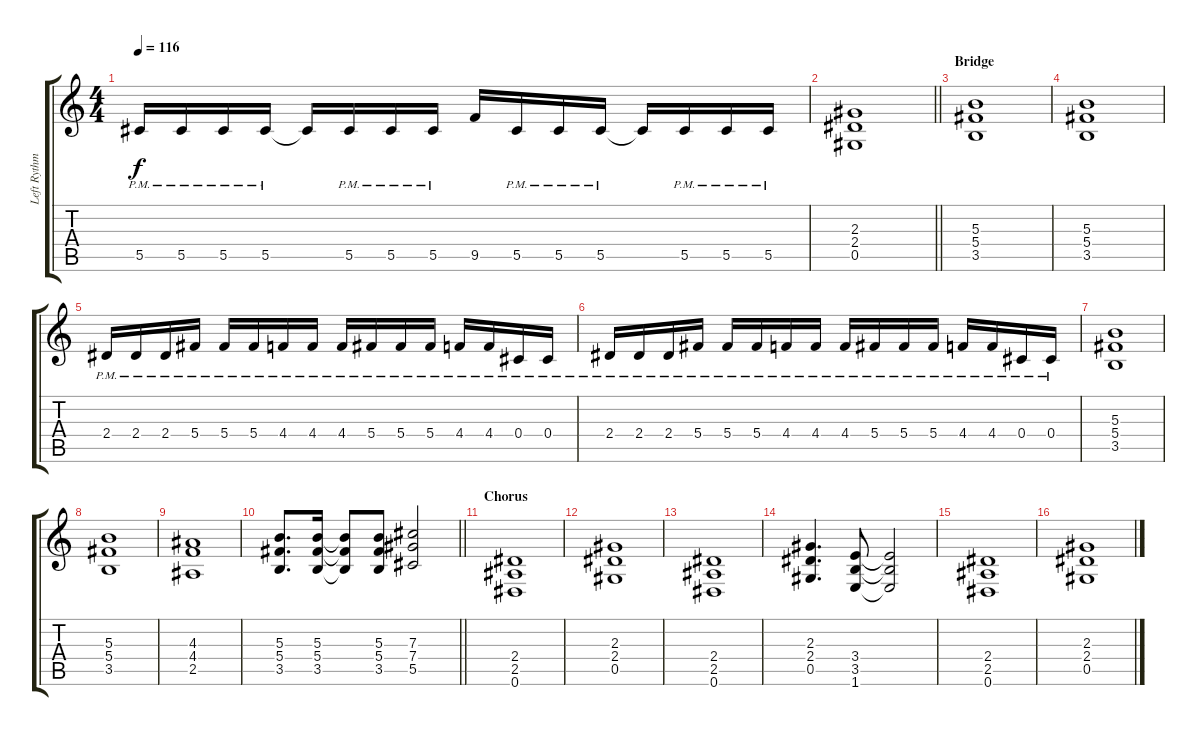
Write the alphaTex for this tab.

\track ("Left Rythm" "Left Rythm") {instrument distortionguitar}
\staff {score tabs}
\tuning (Eb4 Bb3 Gb3 Db3 Ab2 Eb2) {hide}
\ts (4 4)
\tempo 116
\clef g2
\ks c
5.5{pm}.16{dy f} 5.5{pm}.16 5.5{pm}.16 5.5{pm}.16 5.5{t}.16 5.5{pm}.16 5.5{pm}.16 5.5{pm}.16 9.5.16 5.5{pm}.16 5.5{pm}.16 5.5{pm}.16 5.5{t}.16 5.5{pm}.16 5.5{pm}.16 5.5{pm}.16 |
\barLineRight lightlight
(2.3 2.4 0.5).1 |
\section ("" "Bridge")
(5.3 5.4 3.5).1 |
(5.3 5.4 3.5).1 |
2.4{pm}.16 2.4{pm}.16 2.4{pm}.16 5.4{pm}.16 5.4{pm}.16 5.4{pm}.16 4.4{pm}.16 4.4{pm}.16 4.4{pm}.16 5.4{pm}.16 5.4{pm}.16 5.4{pm}.16 4.4{pm}.16 4.4{pm}.16 0.4{pm}.16 0.4{pm}.16 |
2.4{pm}.16 2.4{pm}.16 2.4{pm}.16 5.4{pm}.16 5.4{pm}.16 5.4{pm}.16 4.4{pm}.16 4.4{pm}.16 4.4{pm}.16 5.4{pm}.16 5.4{pm}.16 5.4{pm}.16 4.4{pm}.16 4.4{pm}.16 0.4{pm}.16 0.4{pm}.16 |
(5.3 5.4 3.5).1 |
(5.3 5.4 3.5).1 |
(4.3 4.4 2.5).1 |
\barLineRight lightlight
(5.3 5.4 3.5).8{d} (5.3 5.4 3.5).16 (5.3{t} 5.4{t} 3.5{t}).8 (5.3 5.4 3.5).8 (7.3 7.4 5.5).2 |
\section ("" "Chorus")
(2.4 2.5 0.6).1 |
(2.3 2.4 0.5).1 |
(2.4 2.5 0.6).1 |
(2.3 2.4 0.5).4{d} (3.4 3.5 1.6).8 (3.4{t} 3.5{t} 1.6{t}).2 |
(2.4 2.5 0.6).1 |
(2.3 2.4 0.5).1
